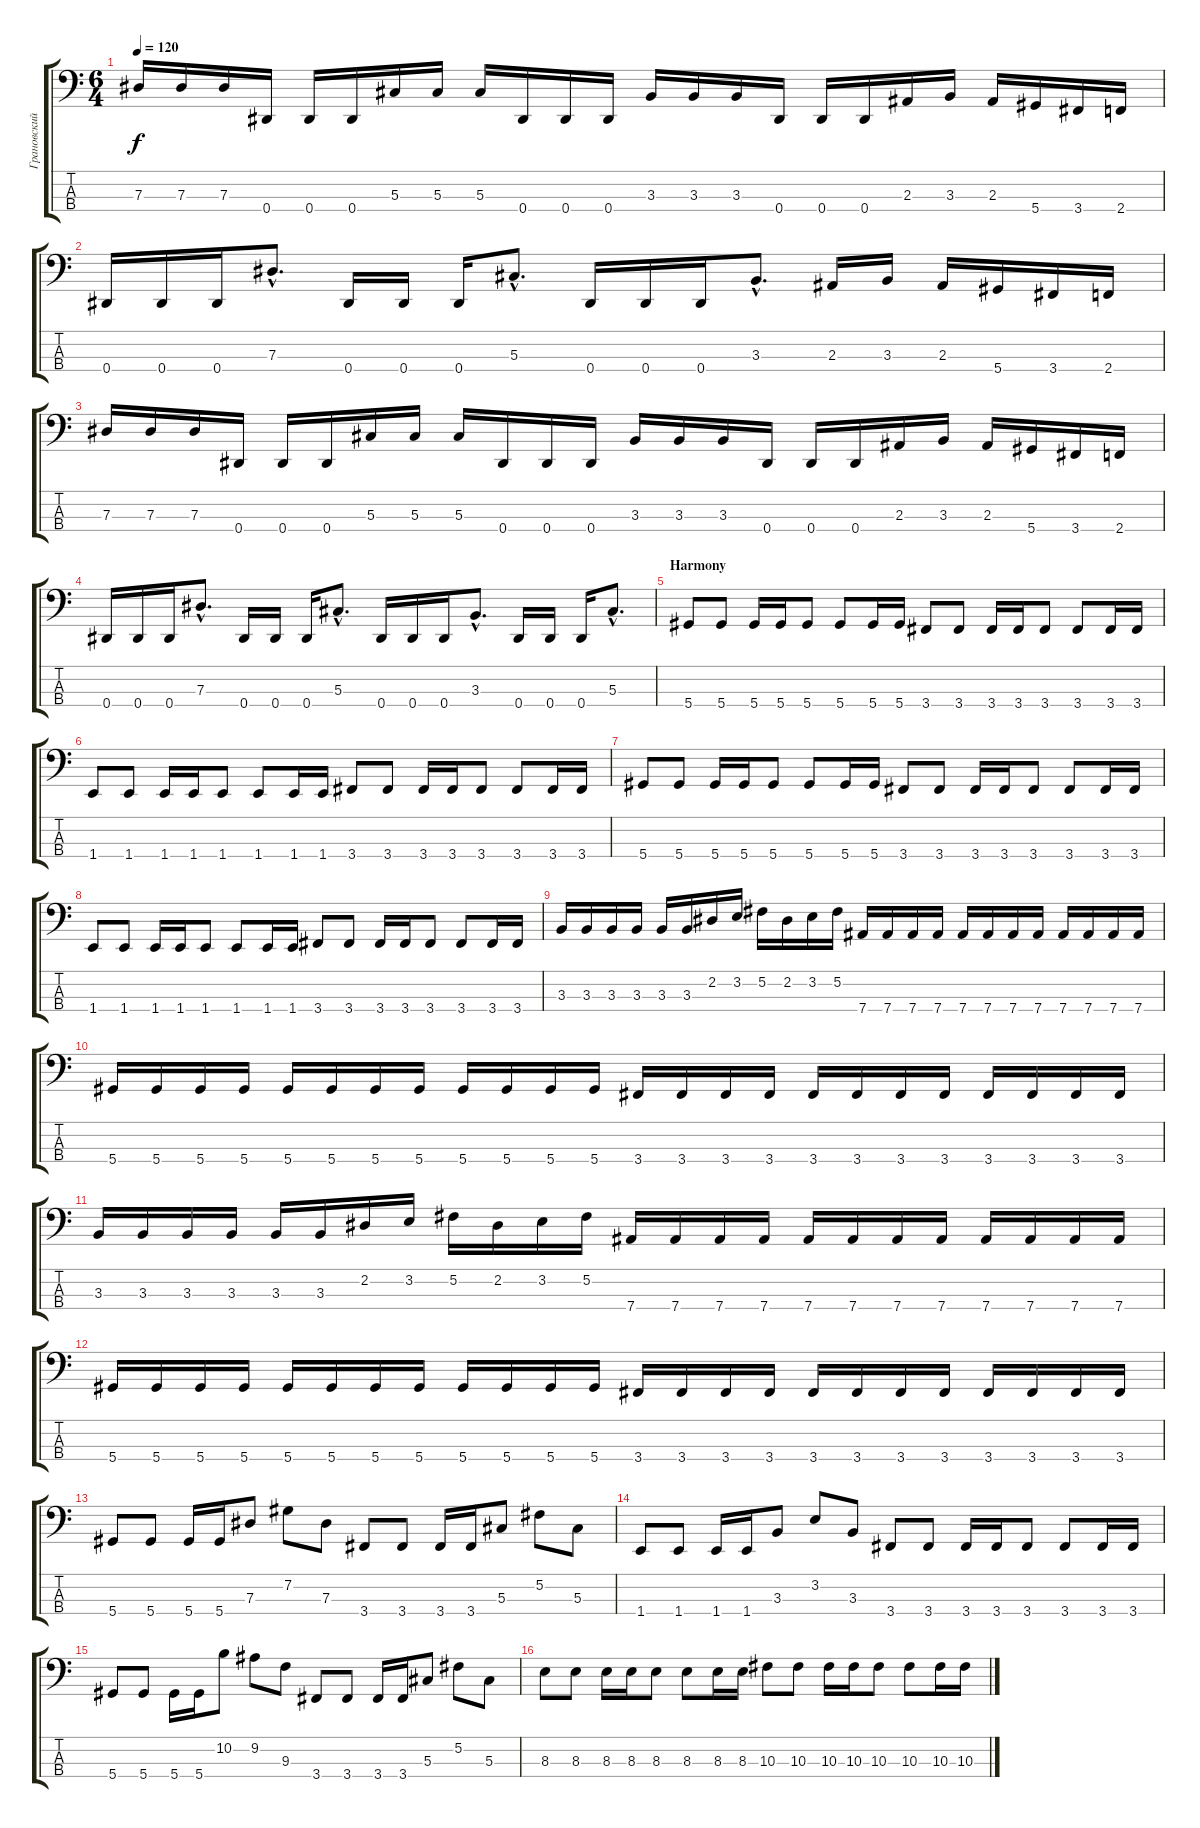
\track ("Грановский (Bass)" "Грановский") {instrument electricbassfinger}
\staff {score tabs}
\tuning (Gb2 Db2 Ab1 Eb1) {hide}
\ts (6 4)
\tempo 120
\clef f4
\ks c
7.3.16{dy f} 7.3.16 7.3.16 0.4.16 0.4.16 0.4.16 5.3.16 5.3.16 5.3.16 0.4.16 0.4.16 0.4.16 3.3.16 3.3.16 3.3.16 0.4.16 0.4.16 0.4.16 2.3.16 3.3.16 2.3.16 5.4.16 3.4.16 2.4.16 |
0.4.16 0.4.16 0.4.16 7.3{hac}.8{d} 0.4.16 0.4.16 0.4.16 5.3{hac}.8{d} 0.4.16 0.4.16 0.4.16 3.3{hac}.8{d} 2.3.16 3.3.16 2.3.16 5.4.16 3.4.16 2.4.16 |
7.3.16 7.3.16 7.3.16 0.4.16 0.4.16 0.4.16 5.3.16 5.3.16 5.3.16 0.4.16 0.4.16 0.4.16 3.3.16 3.3.16 3.3.16 0.4.16 0.4.16 0.4.16 2.3.16 3.3.16 2.3.16 5.4.16 3.4.16 2.4.16 |
0.4.16 0.4.16 0.4.16 7.3{hac}.8{d} 0.4.16 0.4.16 0.4.16 5.3{hac}.8{d} 0.4.16 0.4.16 0.4.16 3.3{hac}.8{d} 0.4.16 0.4.16 0.4.16 5.3{hac}.8{d} |
\section ("" "Harmony")
5.4.8 5.4.8 5.4.16 5.4.16 5.4.8 5.4.8 5.4.16 5.4.16 3.4.8 3.4.8 3.4.16 3.4.16 3.4.8 3.4.8 3.4.16 3.4.16 |
1.4.8 1.4.8 1.4.16 1.4.16 1.4.8 1.4.8 1.4.16 1.4.16 3.4.8 3.4.8 3.4.16 3.4.16 3.4.8 3.4.8 3.4.16 3.4.16 |
5.4.8 5.4.8 5.4.16 5.4.16 5.4.8 5.4.8 5.4.16 5.4.16 3.4.8 3.4.8 3.4.16 3.4.16 3.4.8 3.4.8 3.4.16 3.4.16 |
1.4.8 1.4.8 1.4.16 1.4.16 1.4.8 1.4.8 1.4.16 1.4.16 3.4.8 3.4.8 3.4.16 3.4.16 3.4.8 3.4.8 3.4.16 3.4.16 |
3.3.16 3.3.16 3.3.16 3.3.16 3.3.16 3.3.16 2.2.16 3.2.16 5.2.16 2.2.16 3.2.16 5.2.16 7.4.16 7.4.16 7.4.16 7.4.16 7.4.16 7.4.16 7.4.16 7.4.16 7.4.16 7.4.16 7.4.16 7.4.16 |
5.4.16 5.4.16 5.4.16 5.4.16 5.4.16 5.4.16 5.4.16 5.4.16 5.4.16 5.4.16 5.4.16 5.4.16 3.4.16 3.4.16 3.4.16 3.4.16 3.4.16 3.4.16 3.4.16 3.4.16 3.4.16 3.4.16 3.4.16 3.4.16 |
3.3.16 3.3.16 3.3.16 3.3.16 3.3.16 3.3.16 2.2.16 3.2.16 5.2.16 2.2.16 3.2.16 5.2.16 7.4.16 7.4.16 7.4.16 7.4.16 7.4.16 7.4.16 7.4.16 7.4.16 7.4.16 7.4.16 7.4.16 7.4.16 |
5.4.16 5.4.16 5.4.16 5.4.16 5.4.16 5.4.16 5.4.16 5.4.16 5.4.16 5.4.16 5.4.16 5.4.16 3.4.16 3.4.16 3.4.16 3.4.16 3.4.16 3.4.16 3.4.16 3.4.16 3.4.16 3.4.16 3.4.16 3.4.16 |
5.4.8 5.4.8 5.4.16 5.4.16 7.3.8 7.2.8 7.3.8 3.4.8 3.4.8 3.4.16 3.4.16 5.3.8 5.2.8 5.3.8 |
1.4.8 1.4.8 1.4.16 1.4.16 3.3.8 3.2.8 3.3.8 3.4.8 3.4.8 3.4.16 3.4.16 3.4.8 3.4.8 3.4.16 3.4.16 |
5.4.8 5.4.8 5.4.16 5.4.16 10.2.8 9.2.8 9.3.8 3.4.8 3.4.8 3.4.16 3.4.16 5.3.8 5.2.8 5.3.8 |
8.3.8 8.3.8 8.3.16 8.3.16 8.3.8 8.3.8 8.3.16 8.3.16 10.3.8 10.3.8 10.3.16 10.3.16 10.3.8 10.3.8 10.3.16 10.3.16
